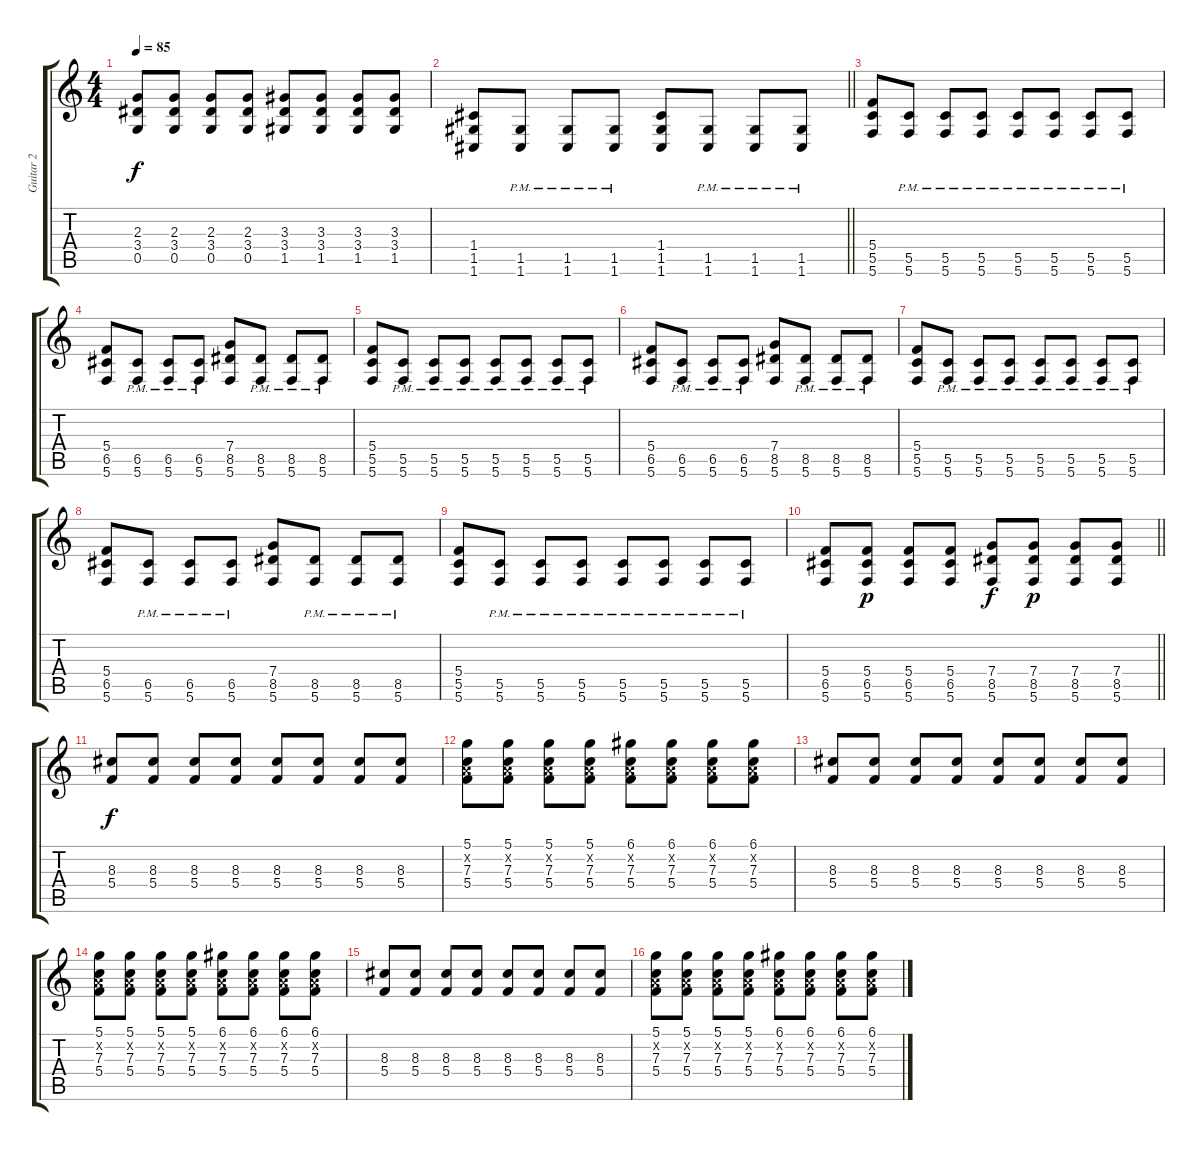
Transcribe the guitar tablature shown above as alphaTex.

\track ("Guitar 2" "Guitar 2") {instrument distortionguitar}
\staff {score tabs}
\tuning (D4 A3 F3 C3 G2 C2) {hide}
\ts (4 4)
\tempo 85
\clef g2
\ks c
(2.3 3.4 0.5).8{dy f} (2.3 3.4 0.5).8 (2.3 3.4 0.5).8 (2.3 3.4 0.5).8 (3.3 3.4 1.5).8 (3.3 3.4 1.5).8 (3.3 3.4 1.5).8 (3.3 3.4 1.5).8 |
\barLineRight lightlight
(1.4 1.5 1.6).8 (1.5{pm} 1.6{pm}).8 (1.5{pm} 1.6{pm}).8 (1.5{pm} 1.6{pm}).8 (1.4 1.5 1.6).8 (1.5{pm} 1.6{pm}).8 (1.5{pm} 1.6{pm}).8 (1.5{pm} 1.6{pm}).8 |
(5.4 5.5 5.6).8 (5.5{pm} 5.6{pm}).8 (5.5{pm} 5.6{pm}).8 (5.5{pm} 5.6{pm}).8 (5.5{pm} 5.6{pm}).8 (5.5{pm} 5.6{pm}).8 (5.5{pm} 5.6{pm}).8 (5.5{pm} 5.6{pm}).8 |
(5.4 6.5 5.6).8 (6.5{pm} 5.6{pm}).8 (6.5{pm} 5.6{pm}).8 (6.5{pm} 5.6{pm}).8 (7.4 8.5 5.6).8 (8.5{pm} 5.6{pm}).8 (8.5{pm} 5.6{pm}).8 (8.5{pm} 5.6{pm}).8 |
(5.4 5.5 5.6).8 (5.5{pm} 5.6{pm}).8 (5.5{pm} 5.6{pm}).8 (5.5{pm} 5.6{pm}).8 (5.5{pm} 5.6{pm}).8 (5.5{pm} 5.6{pm}).8 (5.5{pm} 5.6{pm}).8 (5.5{pm} 5.6{pm}).8 |
(5.4 6.5 5.6).8 (6.5{pm} 5.6{pm}).8 (6.5{pm} 5.6{pm}).8 (6.5{pm} 5.6{pm}).8 (7.4 8.5 5.6).8 (8.5{pm} 5.6{pm}).8 (8.5{pm} 5.6{pm}).8 (8.5{pm} 5.6{pm}).8 |
(5.4 5.5 5.6).8 (5.5{pm} 5.6{pm}).8 (5.5{pm} 5.6{pm}).8 (5.5{pm} 5.6{pm}).8 (5.5{pm} 5.6{pm}).8 (5.5{pm} 5.6{pm}).8 (5.5{pm} 5.6{pm}).8 (5.5{pm} 5.6{pm}).8 |
(5.4 6.5 5.6).8 (6.5{pm} 5.6{pm}).8 (6.5{pm} 5.6{pm}).8 (6.5{pm} 5.6{pm}).8 (7.4 8.5 5.6).8 (8.5{pm} 5.6{pm}).8 (8.5{pm} 5.6{pm}).8 (8.5{pm} 5.6{pm}).8 |
(5.4 5.5 5.6).8 (5.5{pm} 5.6{pm}).8 (5.5{pm} 5.6{pm}).8 (5.5{pm} 5.6{pm}).8 (5.5{pm} 5.6{pm}).8 (5.5{pm} 5.6{pm}).8 (5.5{pm} 5.6{pm}).8 (5.5{pm} 5.6{pm}).8 |
\barLineRight lightlight
(5.4 6.5 5.6).8 (5.4 6.5 5.6).8{dy p} (5.4 6.5 5.6).8 (5.4 6.5 5.6).8 (7.4 8.5 5.6).8{dy f} (7.4 8.5 5.6).8{dy p} (7.4 8.5 5.6).8 (7.4 8.5 5.6).8 |
(8.3 5.4).8{dy f} (8.3 5.4).8 (8.3 5.4).8 (8.3 5.4).8 (8.3 5.4).8 (8.3 5.4).8 (8.3 5.4).8 (8.3 5.4).8 |
(5.1 0.2{x} 7.3 5.4).8 (5.1 0.2{x} 7.3 5.4).8 (5.1 0.2{x} 7.3 5.4).8 (5.1 0.2{x} 7.3 5.4).8 (6.1 0.2{x} 7.3 5.4).8 (6.1 0.2{x} 7.3 5.4).8 (6.1 0.2{x} 7.3 5.4).8 (6.1 0.2{x} 7.3 5.4).8 |
(8.3 5.4).8 (8.3 5.4).8 (8.3 5.4).8 (8.3 5.4).8 (8.3 5.4).8 (8.3 5.4).8 (8.3 5.4).8 (8.3 5.4).8 |
(5.1 0.2{x} 7.3 5.4).8 (5.1 0.2{x} 7.3 5.4).8 (5.1 0.2{x} 7.3 5.4).8 (5.1 0.2{x} 7.3 5.4).8 (6.1 0.2{x} 7.3 5.4).8 (6.1 0.2{x} 7.3 5.4).8 (6.1 0.2{x} 7.3 5.4).8 (6.1 0.2{x} 7.3 5.4).8 |
(8.3 5.4).8 (8.3 5.4).8 (8.3 5.4).8 (8.3 5.4).8 (8.3 5.4).8 (8.3 5.4).8 (8.3 5.4).8 (8.3 5.4).8 |
(5.1 0.2{x} 7.3 5.4).8 (5.1 0.2{x} 7.3 5.4).8 (5.1 0.2{x} 7.3 5.4).8 (5.1 0.2{x} 7.3 5.4).8 (6.1 0.2{x} 7.3 5.4).8 (6.1 0.2{x} 7.3 5.4).8 (6.1 0.2{x} 7.3 5.4).8 (6.1 0.2{x} 7.3 5.4).8
